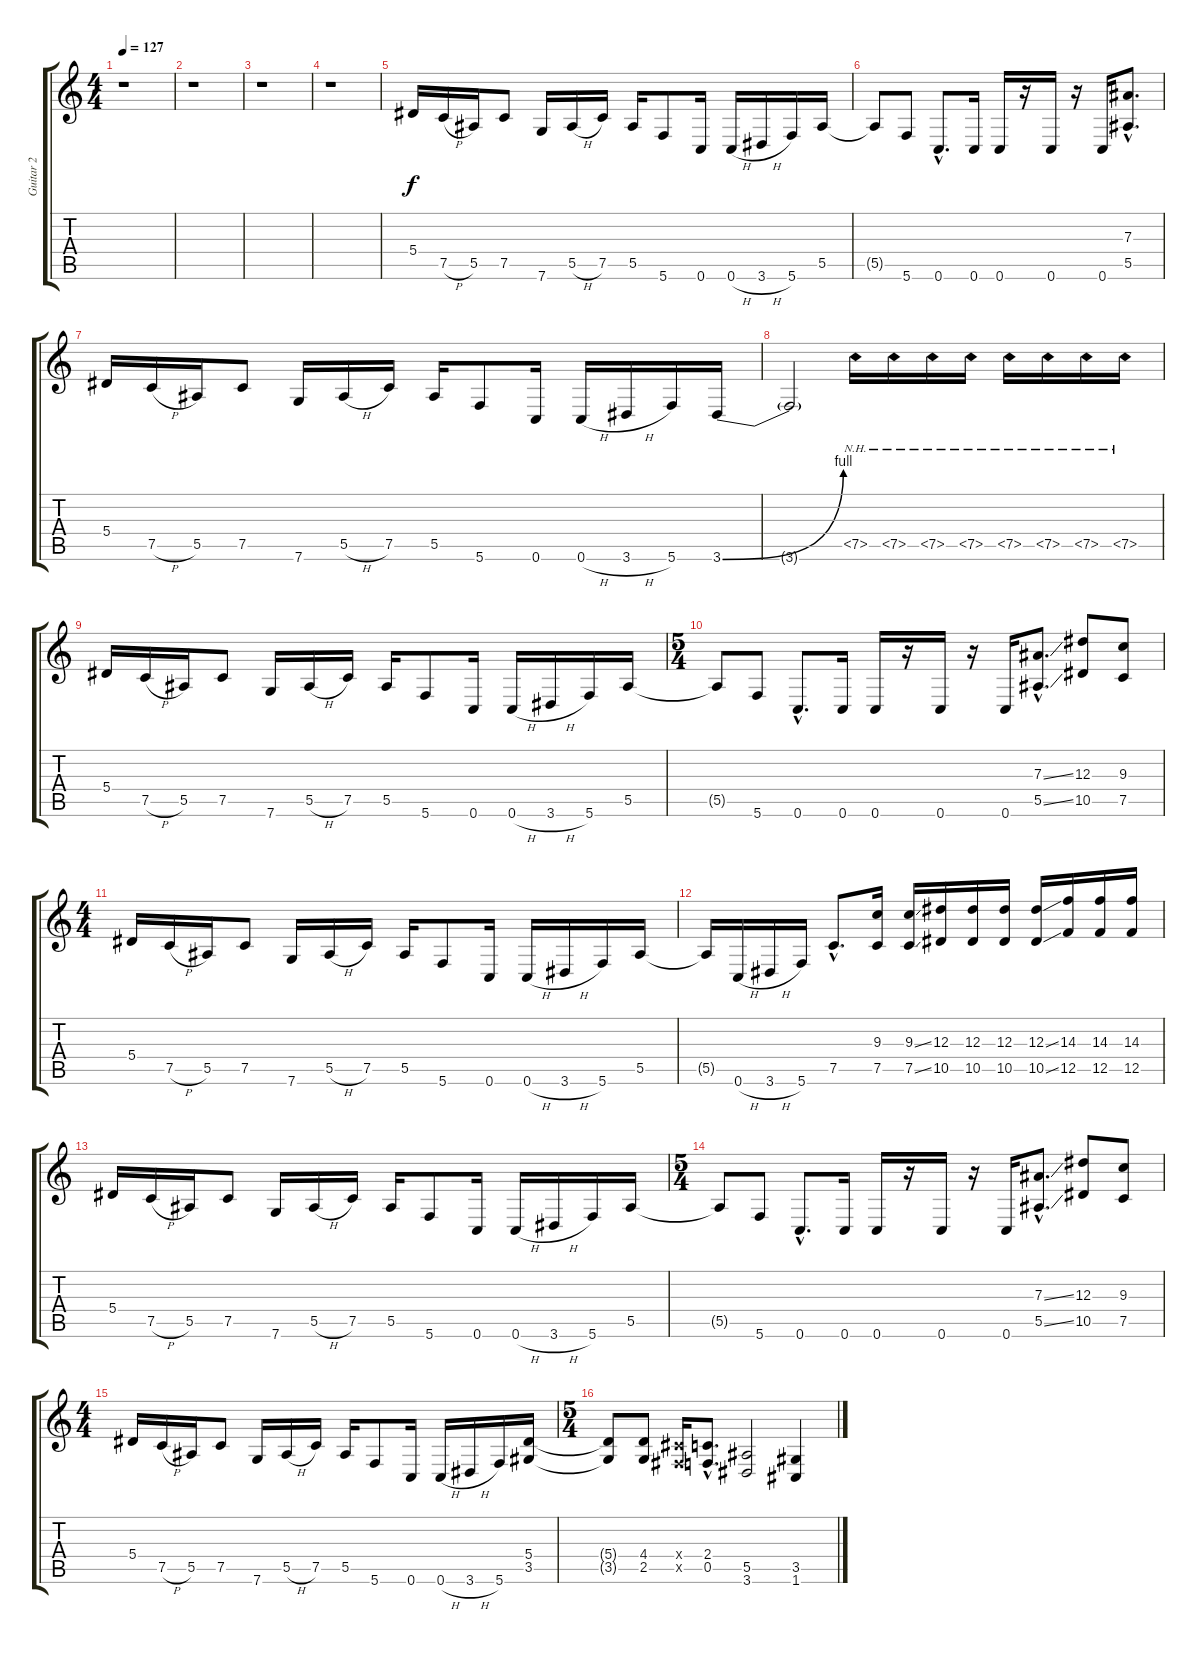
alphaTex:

\track ("Guitar 2" "Guitar 2") {instrument distortionguitar}
\staff {score tabs}
\tuning (C4 G3 Eb3 Bb2 F2 C2) {hide}
\ts (4 4)
\tempo 127
\clef g2
\ks c
r.1{dy f instrument distortionguitar} |
r.1 |
r.1 |
r.1 |
\section ("" "")
5.4.16 7.5{h}.16 5.5.16 7.5.8 7.6.16 5.5{h}.16 7.5.16 5.5.16 5.6.8 0.6.16 0.6{h}.16 3.6{h}.16 5.6.16 5.5.16 |
5.5{t}.8 5.6.8 0.6{hac}.8{d} 0.6.16 0.6.16 r.16 0.6.16 r.16 0.6.16 (7.3{hac} 5.5{hac}).8{d} |
5.4.16 7.5{h}.16 5.5.16 7.5.8 7.6.16 5.5{h}.16 7.5.16 5.5.16 5.6.8 0.6.16 0.6{h}.16 3.6{h}.16 5.6.16 3.6{be (bend 0 0 60 4)}.16 |
3.6{t}.2 7.5{nh}.16 7.5{nh}.16 7.5{nh}.16 7.5{nh}.16 7.5{nh}.16 7.5{nh}.16 7.5{nh}.16 7.5{nh}.16 |
\section ("" "")
5.4.16 7.5{h}.16 5.5.16 7.5.8 7.6.16 5.5{h}.16 7.5.16 5.5.16 5.6.8 0.6.16 0.6{h}.16 3.6{h}.16 5.6.16 5.5.16 |
\ts (5 4)
5.5{t}.8 5.6.8 0.6{hac}.8{d} 0.6.16 0.6.16 r.16 0.6.16 r.16 0.6.16 (7.3{ss hac} 5.5{ss hac}).8{d} (12.3 10.5).8 (9.3 7.5).8 |
\ts (4 4)
5.4.16 7.5{h}.16 5.5.16 7.5.8 7.6.16 5.5{h}.16 7.5.16 5.5.16 5.6.8 0.6.16 0.6{h}.16 3.6{h}.16 5.6.16 5.5.16 |
5.5{t}.16 0.6{h}.16 3.6{h}.16 5.6.16 7.5{hac}.8{d} (9.3 7.5).16 (9.3{ss} 7.5{ss}).16 (12.3 10.5).16 (12.3 10.5).16 (12.3 10.5).16 (12.3{ss} 10.5{ss}).16 (14.3 12.5).16 (14.3 12.5).16 (14.3 12.5).16 |
5.4.16 7.5{h}.16 5.5.16 7.5.8 7.6.16 5.5{h}.16 7.5.16 5.5.16 5.6.8 0.6.16 0.6{h}.16 3.6{h}.16 5.6.16 5.5.16 |
\ts (5 4)
5.5{t}.8 5.6.8 0.6{hac}.8{d} 0.6.16 0.6.16 r.16 0.6.16 r.16 0.6.16 (7.3{ss hac} 5.5{ss hac}).8{d} (12.3 10.5).8 (9.3 7.5).8 |
\ts (4 4)
5.4.16 7.5{h}.16 5.5.16 7.5.8 7.6.16 5.5{h}.16 7.5.16 5.5.16 5.6.8 0.6.16 0.6{h}.16 3.6{h}.16 5.6.16 (5.4 3.5).16 |
\ts (5 4)
(5.4{t} 3.5{t}).8 (4.4 2.5).8 (3.4{x} 1.5{x}).16 (2.4{hac} 0.5{hac}).8{d} (5.5 3.6).2 (3.5 1.6).4
